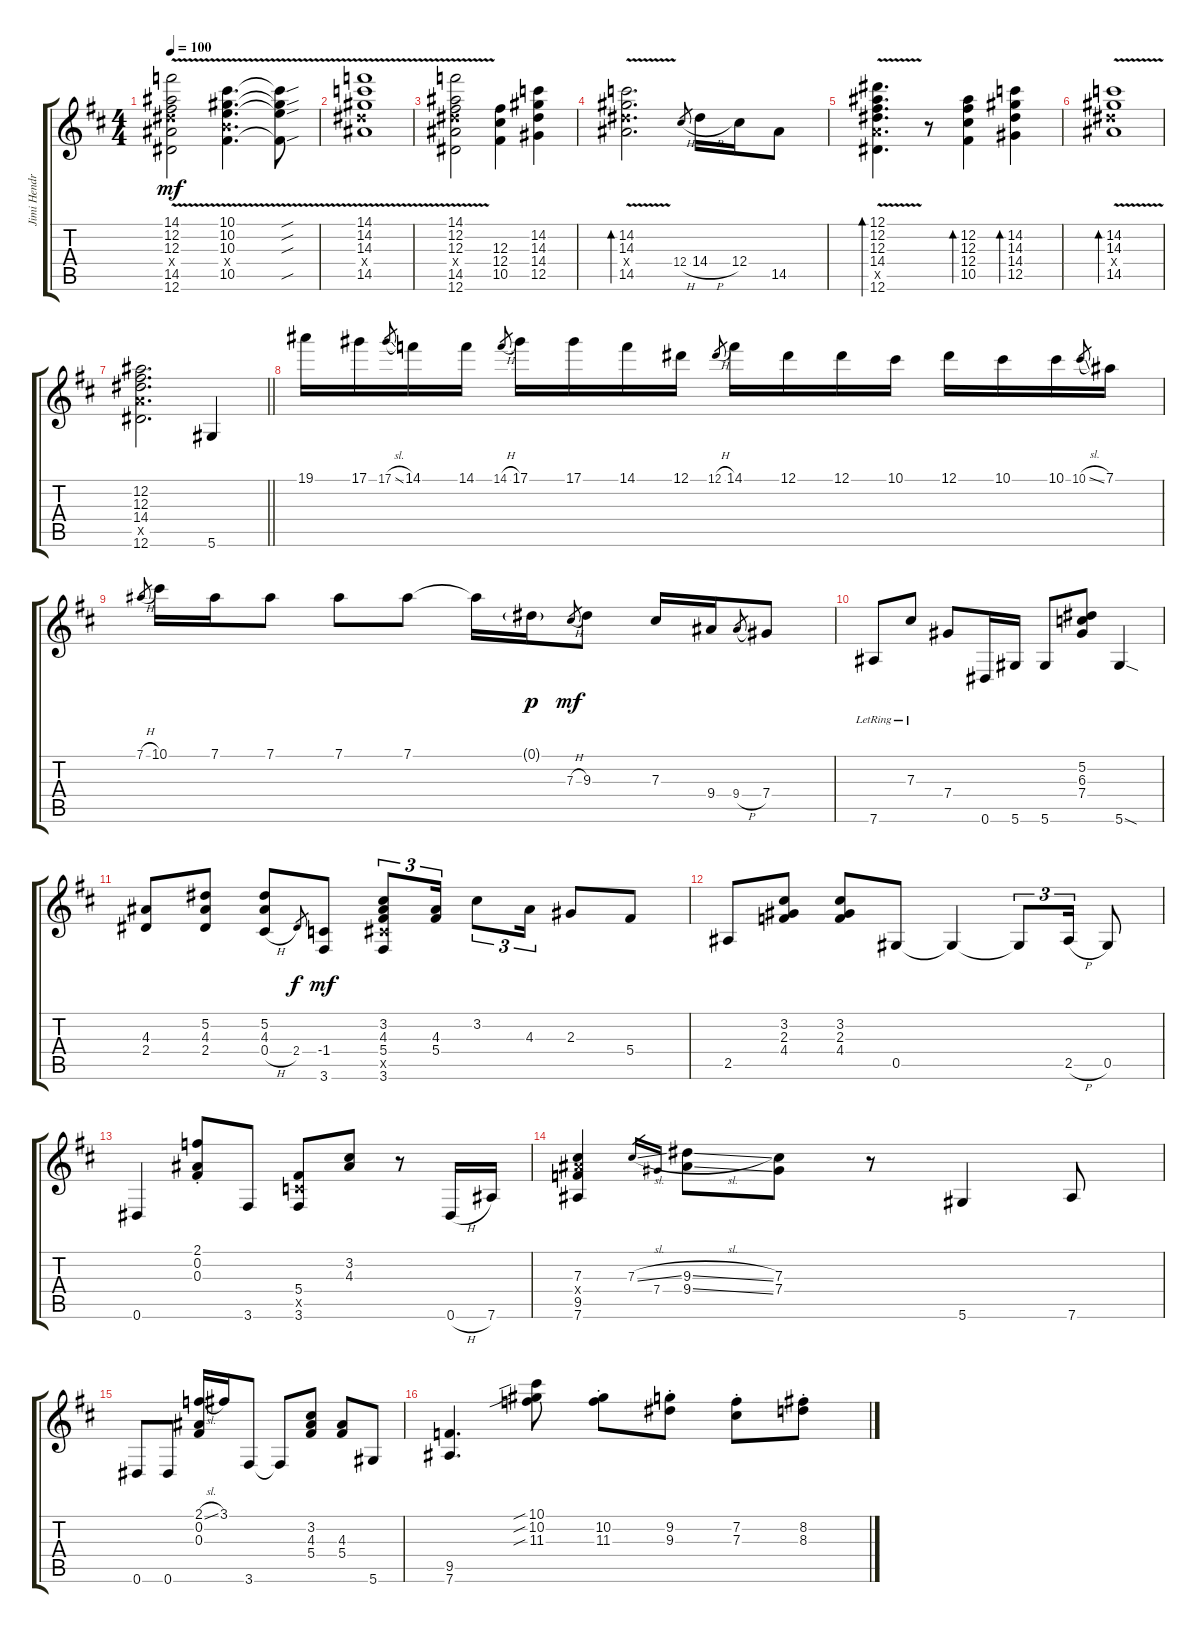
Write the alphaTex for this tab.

\track ("Jimi Hendrix-Distortion Gtr. Tuned Down " "Jimi Hendr") {instrument distortionguitar}
\staff {score tabs}
\tuning (Eb4 Bb3 Gb3 Db3 Ab2 Eb2) {hide}
\ts (4 4)
\tempo 100
\clef g2
\ks d
(14.1{v} 12.2{v} 12.3{v} 14.4{v x} 14.5{v} 12.6{v}).2{dy mf} (10.1{v} 10.2{v} 10.3{v} 10.4{v x} 10.5{v}).4{d} (10.1{sou t} 10.2{sou t} 10.3{sou t} 10.5{sou t}).8 |
(14.1{v} 14.2{v} 14.3{v} 14.4{v x} 14.5{v}).1 |
(14.1{v} 12.2{v} 12.3{v} 14.4{v x} 14.5{v} 12.6{v}).2 (12.3 12.4 10.5).4 (14.2 14.3 14.4 12.5).4 |
(14.2{v} 14.3{v} 14.4{v x} 14.5{v}).2{d bd 30} 12.4{h}.8{gr} 14.4{h}.16 12.4.16 14.5.8 |
(12.1{v} 12.2{v} 12.3{v} 14.4{v} 13.5{v x} 12.6{v}).4{d bd 30} r.8 (12.2 12.3 12.4 10.5).4{bd 30} (14.2 14.3 14.4 12.5).4{bd 30} |
(14.2{v} 14.3{v} 14.4{v x} 14.5{v}).1{bd 30} |
\barLineRight lightlight
(12.2 12.3 14.4 13.5{x} 12.6).2{d} 5.6.4 |
19.1.16 17.1.16 17.1{sl}.8{gr} 14.1.16 14.1.16 14.1{h}.8{gr} 17.1.16 17.1.16 14.1.16 12.1.16 12.1{h}.8{gr} 14.1.16 12.1.16 12.1.16 10.1.16 12.1.16 10.1.16 10.1.16 10.1{sl}.8{gr} 7.1.16 |
7.1{h}.8{gr} 10.1.16 7.1.16 7.1.8 7.1.8 7.1.8 7.1{t}.16 0.1{g}.16{dy p} 7.3{h}.8{gr dy mf} 9.3.8 7.3.16 9.4.16 9.4{h}.8{gr} 7.4.8 |
7.6{lr}.8 7.3{lr}.8 7.4.8 0.6.16 5.6.16 5.6.8 (5.2 6.3 7.4).8 5.6{sod}.4 |
(4.3 2.4).8 (5.2 4.3 2.4).8 (5.2 4.3 0.4{h}).8 2.4.8{gr dy f} (-1.4 3.6).8{dy mf} (3.2 4.3 5.4 5.5{x} 3.6).8{tu (3 2)} (4.3 5.4).16{tu (3 2)} 3.2.8{tu (3 2)} 4.3.16{tu (3 2)} 2.3.8 5.4.8 |
2.5.8 (3.2 2.3 4.4).8 (3.2 2.3 4.4).8 0.5.8 0.5{t}.4 0.5{t}.8{tu (3 2)} 2.5{h}.16{tu (3 2)} 0.5.8 |
0.6.4 (2.1{st} 0.2{st} 0.3{st}).8 3.6.8 (5.4 4.5{x} 3.6).8 (3.2 4.3).8 r.8 0.6{h}.16 7.6.16 |
(7.3 9.4{x} 9.5 7.6).4 7.3{sl}.16{gr} 7.4.16{gr} (9.3{sl} 9.4{ss}).8 (7.3 7.4).8 r.8 5.6.4 7.6.8 |
0.6.8 0.6.8 (2.1{sl} 0.2 0.3).16 3.1.16 3.6.8 3.6{t}.8 (3.2 4.3 5.4).8 (4.3 5.4).8 5.6.8 |
(9.5 7.6).4{d} (10.1{sib} 10.2{sib} 11.3{sib}).8 (10.2{st} 11.3{st}).8 (9.2{st} 9.3{st}).8 (7.2{st} 7.3{st}).8 (8.2{st} 8.3{st}).8
